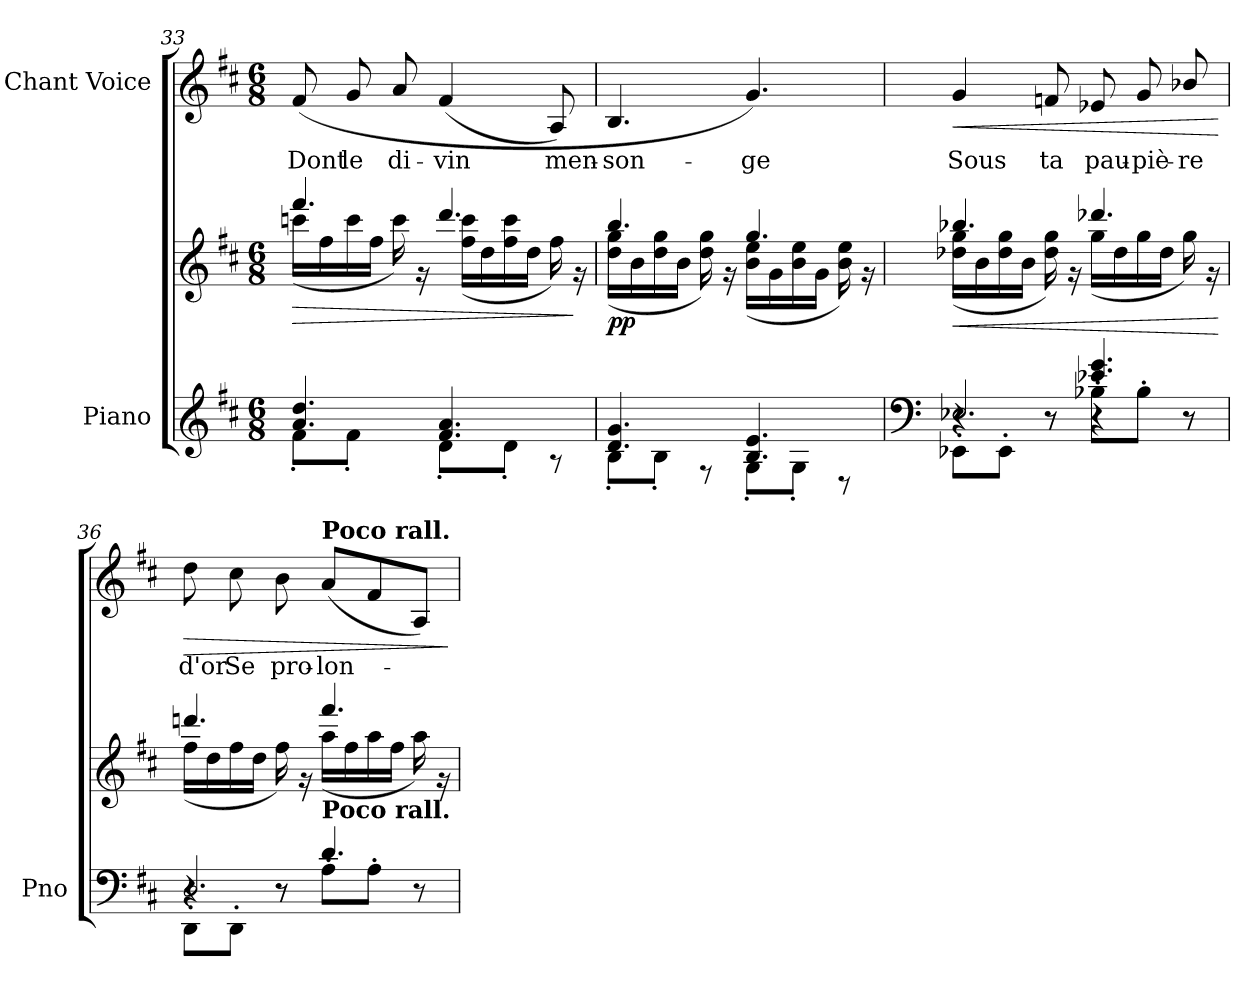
**kern	**kern	**dynam	**kern	**text	**dynam
*part2	*part2	*part2	*part1	*part1	*part1
*staff3	*staff2	*staff2/3	*staff1	*staff1	*staff1
*I"Piano	*	*	*I"Chant Voice	*	*
*I'Pno	*	*	*	*	*
!!LO:PB:g=z
*clefG2	*clefG2	*	*clefG2	*	*
*k[f#c#]	*k[f#c#]	*	*k[f#c#]	*	*
*M6/8	*M6/8	*	*M6/8	*	*
=33	=33	=33	=33	=33	=33
*^	*	*	*	*	*
!	!	!	!LO:HP:b	!	!LO:LY:b	!
*	*	*^	*	*	*	*
4.a/ 4.dd/	8f#'<\L	4.fff#/	(>16cccn\LL	>	(8f#/	Dont	.
.	.	.	16ff#\	.	.	.	.
!	!	!	!	!	!	!LO:LY:b	!
.	8f#'<\J	.	16ccc\	.	8g/	le	.
.	.	.	16ff#\JJ	.	.	.	.
!	!	!	!	!	!	!LO:LY:b	!
.	8ryy	.	16ccc\)	.	8a/	di-	.
.	.	.	16r	.	.	.	.
!	!	!	!	!	!	!LO:LY:b	!
4.f#/ 4.a/	8d'\L	4.ddd/	(>16ff#\ 16ccc\LL	.	(4f#/	-vin	.
.	.	.	16dd\	.	.	.	.
.	8d'\J	.	16ff#\ 16ccc\	.	.	.	.
.	.	.	16dd\JJ	.	.	.	.
!	!	!	!	!	!	!LO:LY:b	!
.	8r	.	16ff#\)	.	8A/)	men-	.
.	.	.	16r	]	.	.	.
=34	=34	=34	=34	=34	=34	=34	=34
!	!	!	!	!LO:DY:b	!	!LO:LY:b	!
4.d/ 4.g/	8B'\L	4.bb/	(>16dd\ 16gg\LL	pp	4.B/	-son-	.
.	.	.	16b\	.	.	.	.
.	8B'\J	.	16dd\ 16gg\	.	.	.	.
.	.	.	16b\JJ	.	.	.	.
.	8r	.	16dd\ 16gg\)	.	.	.	.
.	.	.	16r	.	.	.	.
!	!	!	!	!	!	!LO:LY:b	!
4.B/ 4.e/	8G'\L	4.gg/	(>16b\ 16ee\LL	.	4.g/)	-ge	.
.	.	.	16g\	.	.	.	.
.	8G'\J	.	16b\ 16ee\	.	.	.	.
.	.	.	16g\JJ	.	.	.	.
.	8r	.	16b\ 16ee\)	.	.	.	.
.	.	.	16r	.	.	.	.
*v	*v	*	*	*	*	*	*
!!LO:LB:g=z
=35	=35	=35	=35	=35	=35	=35
*clefF4	*	*	*	*	*	*
*^	*	*	*	*	*	*
*	*^	*	*	*	*	*	*
*	*	*^	*	*	*	*	*	*
!	!	!	!	!	!	!LO:HP:b	!	!LO:LY:b	!LO:HP:b
4r	2.E-X/	8EE-X'\L	8ryy	4.bb-X/	(>16dd-X\ 16gg\LL	<	4g/	Sous	<
.	.	.	.	.	16b\	.	.	.	.
.	.	8EE-'\J	8ryy	.	16dd-\ 16gg\	.	.	.	.
.	.	.	.	.	16b\JJ	.	.	.	.
!	!	!	!	!	!	!	!	!LO:LY:b	!
8ryy	.	8r	8r	.	16dd-\ 16gg\)	.	8fn/	ta	.
.	.	.	.	.	16r	.	.	.	.
!	!	!	!	!	!	!	!	!LO:LY:b	!
4.e-X/ 4.g/	.	8B-X'\L	4r	4.ddd-X/	(>16gg\LL	.	8e-X/	pau-	.
.	.	.	.	.	16dd-\	.	.	.	.
!	!	!	!	!	!	!	!	!LO:LY:b	!
.	.	8B-'\J	.	.	16gg\	.	8g/	-piè-	.
.	.	.	.	.	16dd-\JJ	.	.	.	.
!	!	!	!	!	!	!	!	!LO:LY:b	!
.	.	8r	8r	.	16gg\)	.	8b-X/	-re	.
.	.	.	.	.	16r	.	.	.	.
*v	*v	*v	*v	*	*	*	*	*	*
*	*v	*v	*	*	*	*
.	.	[	.	.	[
=36	=36	=36	=36	=36	=36
*^	*^	*	*	*	*
*	*^	*	*	*	*	*	*
*	*	*^	*	*	*	*	*	*
!	!	!	!	!	!	!	!	!LO:LY:b	!LO:HP:b
4r	2.D/	8DD'\L	8ryy	4.dddn/	(>16ff#\LL	.	8dd\	d'or	>
.	.	.	.	.	16dd\	.	.	.	.
!	!	!	!	!	!	!	!	!LO:LY:b	!
.	.	8DD'\J	8ryy	.	16ff#\	.	8cc#\	Se	.
.	.	.	.	.	16dd\JJ	.	.	.	.
!	!	!	!	!	!	!	!	!LO:LY:b	!
8ryy	.	8r	8r	.	16ff#\)	.	8b\	pro-	.
.	.	.	.	.	16r	.	.	.	.
!	!	!	!	!	!	!	!LO:TX:a:B:t=Poco rall.	!	!
!	!	!	!	!LO:TX:b:B:t=Poco rall.	!	!	!	!	!
!	!	!	!	!	!	!	!	!LO:LY:b	!
4.d/	.	8A'\L	4ryy	4.fff#/	(>16aa\LL	.	(8a/L	-lon-	.
.	.	.	.	.	16ff#\	.	.	.	.
.	.	8A'\J	.	.	16aa\	.	8f#/	.	.
.	.	.	.	.	16ff#\JJ	.	.	.	.
.	.	8ryy	8r	.	16aa\)	.	8A/J)	.	.
.	.	.	.	.	16r	.	.	.	.
*v	*v	*v	*v	*	*	*	*	*	*
*	*v	*v	*	*	*	*
.	.	.	.	.	]
=	=	=	=	=	=
*-	*-	*-	*-	*-	*-
